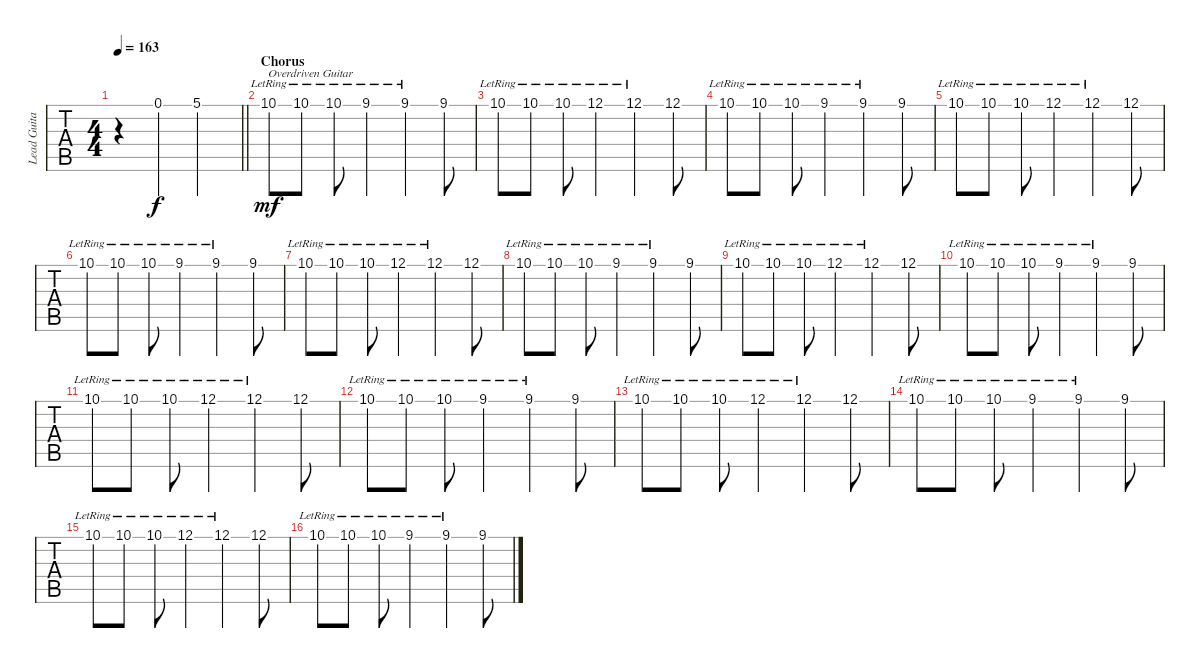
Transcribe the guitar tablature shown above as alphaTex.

\track ("Lead Guitar" "Lead Guita") {instrument overdrivenguitar}
\staff {tabs}
\tuning (E4 B3 G3 D3 A2 E2) {hide}
\ts (4 4)
\tempo 163
\clef g2
\barLineRight lightlight
\ks c
r.4{dy f balance 12} 0.1.4 5.1.2 |
\section ("" "Chorus")
10.1{lr}.8{txt "Overdriven Guitar" dy mf instrument overdrivenguitar} 10.1{lr}.8 10.1{lr}.8 9.1{lr}.4 9.1{lr}.4 9.1.8 |
10.1{lr}.8 10.1{lr}.8 10.1{lr}.8 12.1{lr}.4 12.1{lr}.4 12.1.8 |
10.1{lr}.8 10.1{lr}.8 10.1{lr}.8 9.1{lr}.4 9.1{lr}.4 9.1.8 |
10.1{lr}.8 10.1{lr}.8 10.1{lr}.8 12.1{lr}.4 12.1{lr}.4 12.1.8 |
10.1{lr}.8 10.1{lr}.8 10.1{lr}.8 9.1{lr}.4 9.1{lr}.4 9.1.8 |
10.1{lr}.8 10.1{lr}.8 10.1{lr}.8 12.1{lr}.4 12.1{lr}.4 12.1.8 |
10.1{lr}.8 10.1{lr}.8 10.1{lr}.8 9.1{lr}.4 9.1{lr}.4 9.1.8 |
10.1{lr}.8 10.1{lr}.8 10.1{lr}.8 12.1{lr}.4 12.1{lr}.4 12.1.8 |
10.1{lr}.8 10.1{lr}.8 10.1{lr}.8 9.1{lr}.4 9.1{lr}.4 9.1.8 |
10.1{lr}.8 10.1{lr}.8 10.1{lr}.8 12.1{lr}.4 12.1{lr}.4 12.1.8 |
10.1{lr}.8 10.1{lr}.8 10.1{lr}.8 9.1{lr}.4 9.1{lr}.4 9.1.8 |
10.1{lr}.8 10.1{lr}.8 10.1{lr}.8 12.1{lr}.4 12.1{lr}.4 12.1.8 |
10.1{lr}.8 10.1{lr}.8 10.1{lr}.8 9.1{lr}.4 9.1{lr}.4 9.1.8 |
10.1{lr}.8 10.1{lr}.8 10.1{lr}.8 12.1{lr}.4 12.1{lr}.4 12.1.8 |
10.1{lr}.8 10.1{lr}.8 10.1{lr}.8 9.1{lr}.4 9.1{lr}.4 9.1.8
